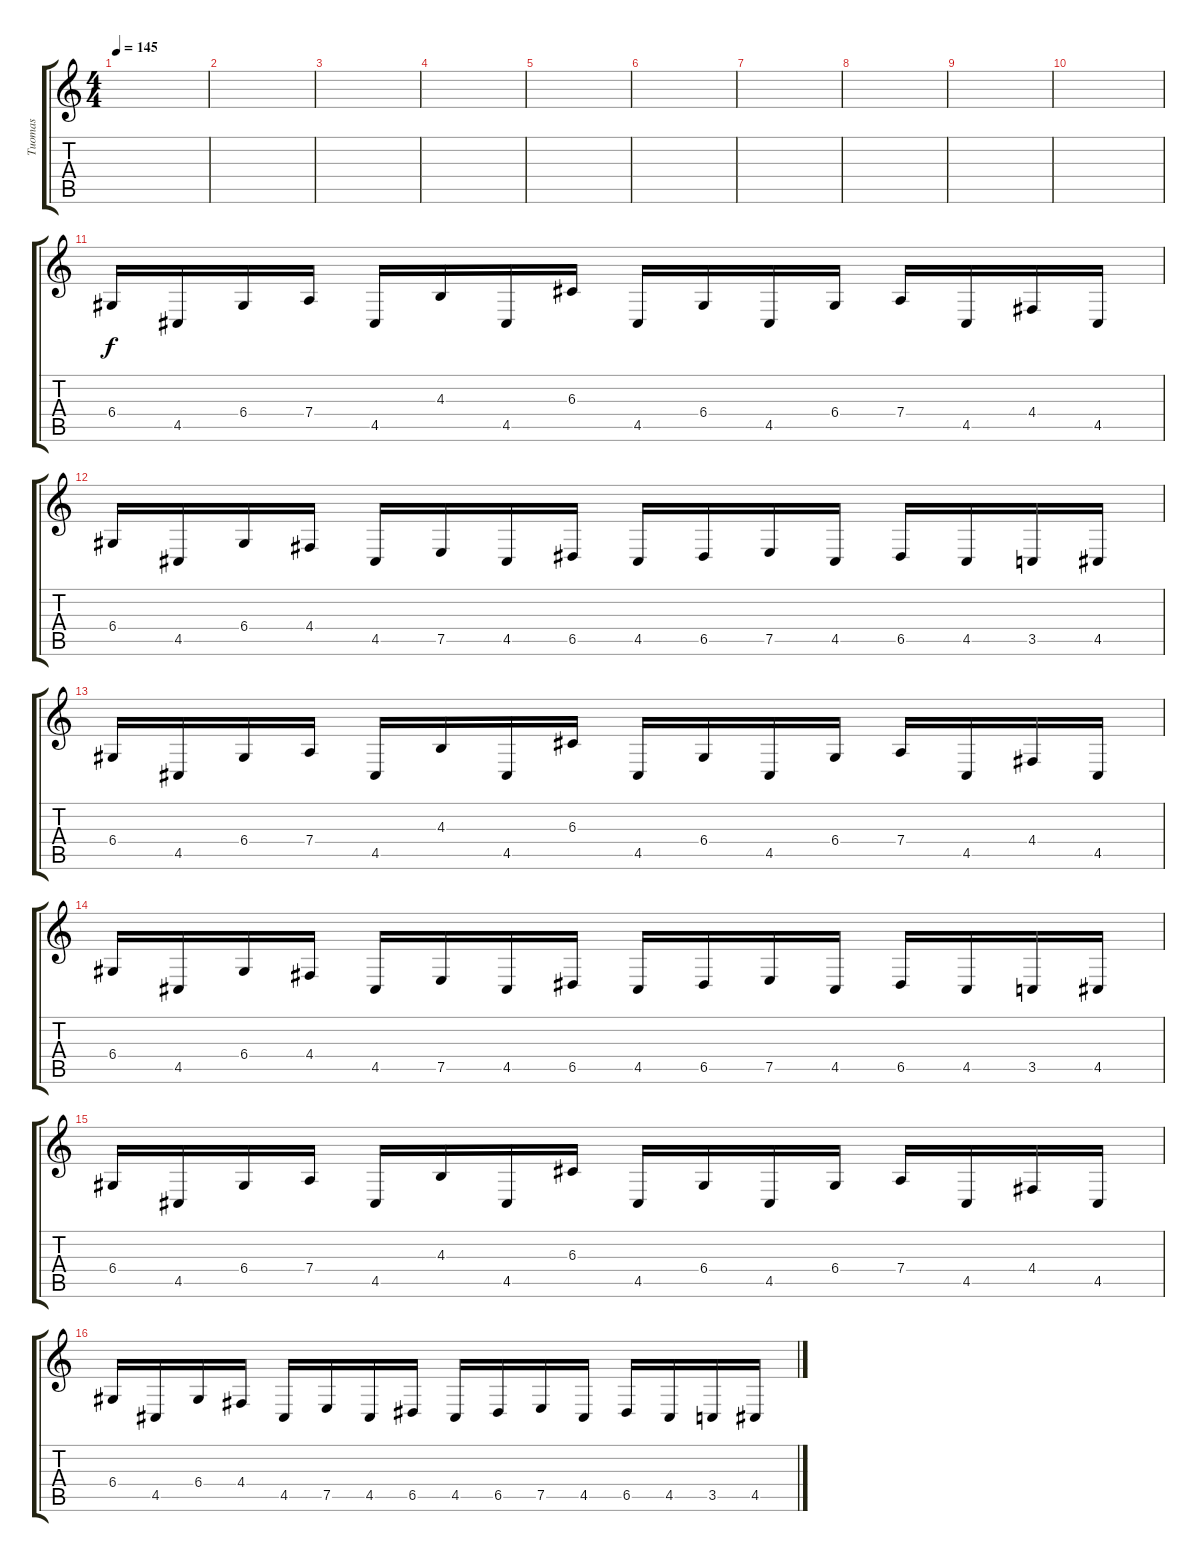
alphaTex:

\track ("Tuomas" "Tuomas") {instrument harpsichord}
\staff {score tabs}
\tuning (E4 B3 G3 D3 A2 E2) {hide}
\ts (4 4)
\tempo 145
\clef g2
\ks c
|
|
|
|
|
|
|
|
|
|
6.4.16 4.5.16 6.4.16 7.4.16 4.5.16 4.3.16 4.5.16 6.3.16 4.5.16 6.4.16 4.5.16 6.4.16 7.4.16 4.5.16 4.4.16 4.5.16 |
6.4.16 4.5.16 6.4.16 4.4.16 4.5.16 7.5.16 4.5.16 6.5.16 4.5.16 6.5.16 7.5.16 4.5.16 6.5.16 4.5.16 3.5.16 4.5.16 |
6.4.16 4.5.16 6.4.16 7.4.16 4.5.16 4.3.16 4.5.16 6.3.16 4.5.16 6.4.16 4.5.16 6.4.16 7.4.16 4.5.16 4.4.16 4.5.16 |
6.4.16 4.5.16 6.4.16 4.4.16 4.5.16 7.5.16 4.5.16 6.5.16 4.5.16 6.5.16 7.5.16 4.5.16 6.5.16 4.5.16 3.5.16 4.5.16 |
6.4.16 4.5.16 6.4.16 7.4.16 4.5.16 4.3.16 4.5.16 6.3.16 4.5.16 6.4.16 4.5.16 6.4.16 7.4.16 4.5.16 4.4.16 4.5.16 |
6.4.16 4.5.16 6.4.16 4.4.16 4.5.16 7.5.16 4.5.16 6.5.16 4.5.16 6.5.16 7.5.16 4.5.16 6.5.16 4.5.16 3.5.16 4.5.16
